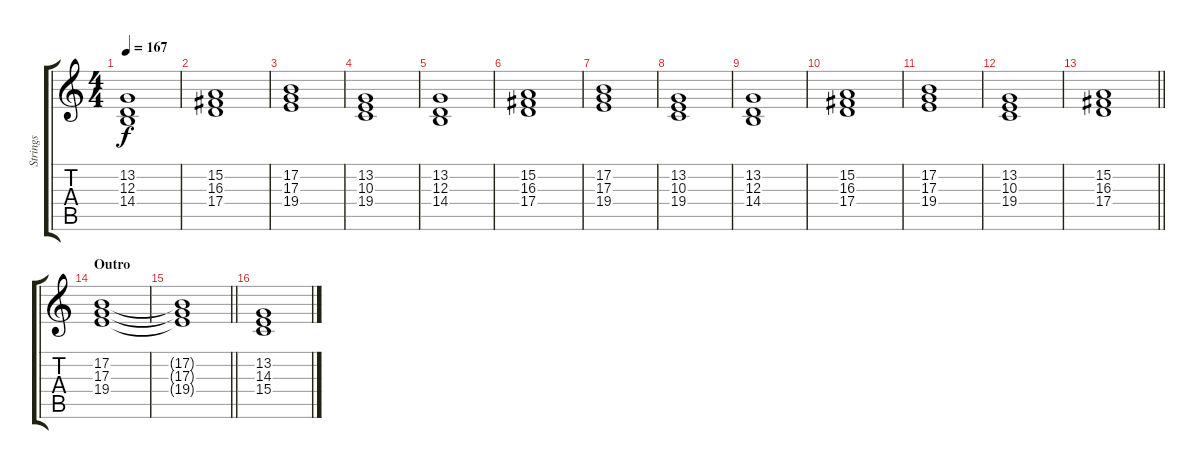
\track ("Strings" "Strings") {instrument stringensemble1}
\staff {score tabs}
\tuning (B3 Gb3 D3 A2 E2 B1) {hide}
\ts (4 4)
\tempo 167
\clef g2
\ks c
(13.2 12.3 14.4).1{dy f} |
(15.2 16.3 17.4).1 |
(17.2 17.3 19.4).1 |
(13.2 10.3 19.4).1 |
(13.2 12.3 14.4).1 |
(15.2 16.3 17.4).1 |
(17.2 17.3 19.4).1 |
(13.2 10.3 19.4).1 |
(13.2 12.3 14.4).1 |
(15.2 16.3 17.4).1 |
(17.2 17.3 19.4).1 |
(13.2 10.3 19.4).1 |
\barLineRight lightlight
(15.2 16.3 17.4).1 |
\section ("" "Outro")
(17.2 17.3 19.4).1 |
\barLineRight lightlight
(17.2{t} 17.3{t} 19.4{t}).1 |
(13.2 14.3 15.4).1
